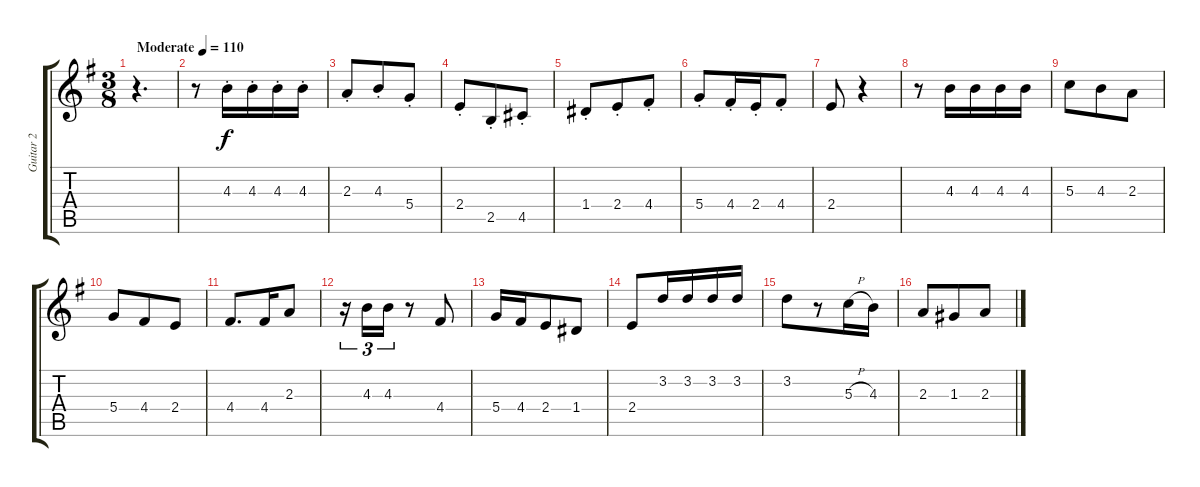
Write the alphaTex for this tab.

\track ("Guitar 2" "Guitar 2") {instrument acousticguitarnylon}
\staff {score tabs}
\tuning (E4 B3 G3 D3 A2 E2) {hide}
\ts (3 8)
\tempo (110 "Moderate")
\clef g2
\ks g
r.4{d dy f instrument acousticguitarnylon} |
r.8 4.3{st}.16 4.3{st}.16 4.3{st}.16 4.3{st}.16 |
2.3{st}.8 4.3{st}.8 5.4{st}.8 |
2.4{st}.8 2.5{st}.8 4.5{st}.8 |
1.4{st}.8 2.4{st}.8 4.4{st}.8 |
5.4{st}.8{beam merge} 4.4{st}.16 2.4{st}.16{beam merge} 4.4{st}.8 |
2.4.8 r.4 |
r.8 4.3.16 4.3.16 4.3.16 4.3.16 |
5.3.8 4.3.8 2.3.8 |
5.4.8 4.4.8 2.4.8 |
4.4.8{d} 4.4.16 2.3.8 |
r.16{tu (3 2)} 4.3.16{tu (3 2)} 4.3.16{tu (3 2)} r.8 4.4.8 |
5.4.16 4.4.16{beam merge} 2.4.8{beam merge} 1.4.8 |
2.4.8 3.2.16 3.2.16 3.2.16 3.2.16 |
3.2.8 r.8 5.3{h}.16 4.3.16 |
2.3.8 1.3.8 2.3.8
